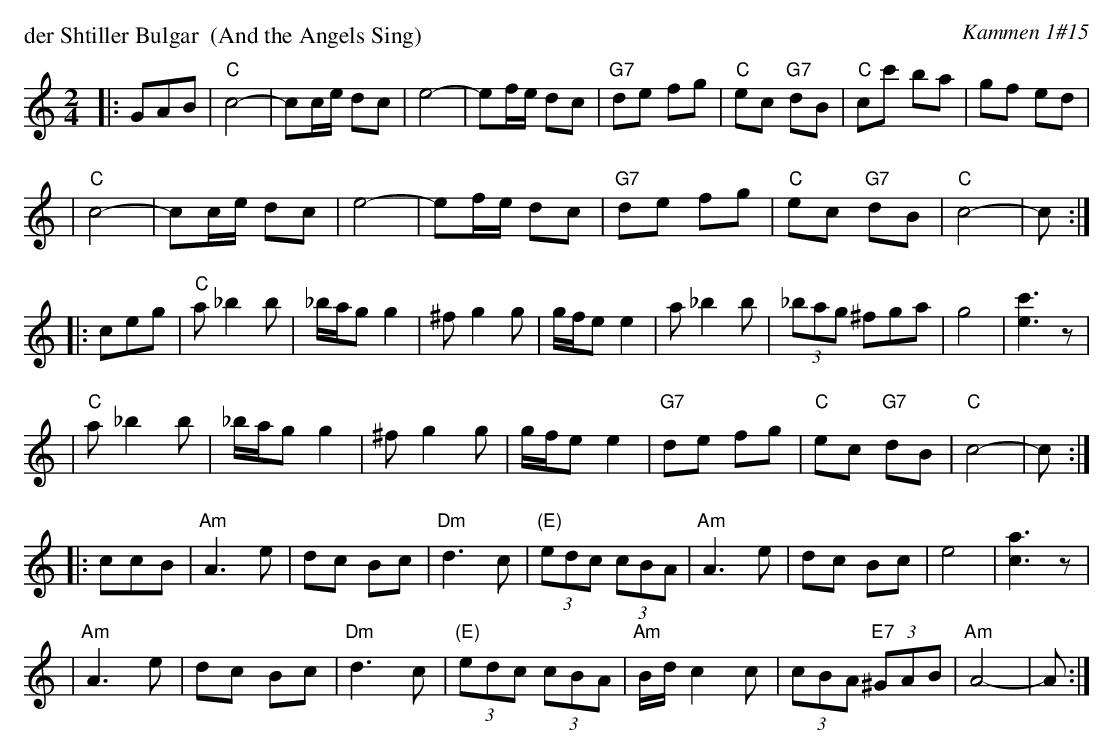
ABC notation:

X:1
P: der Shtiller Bulgar  (And the Angels Sing)
O: Kammen 1#15
M: 2/4
L: 1/8
K: C
|: GAB \
| "C"c4- | cc/e/ dc | e4- | ef/e/ dc | "G7"de fg | "C"ec "G7"dB | "C"cc' ba | gf ed |
| "C"c4- | cc/e/ dc | e4- | ef/e/ dc | "G7"de fg | "C"ec "G7"dB | "C"c4- | c :|
|: ceg \
| "C"a_b2b | _b/a/g g2 | ^fg2g | g/f/e e2 | a_b2b | (3_bag ^fga | g4 | [c'3e3]z |
| "C"a_b2b | _b/a/g g2 | ^fg2g | g/f/e e2 | "G7"de fg | "C"ec "G7"dB | "C"c4- | c :|
|: ccB \
| "Am"A3 e | dc Bc | "Dm"d3 c | "(E)"(3edc (3cBA | "Am"A3 e | dc Bc | e4 | [a3c3]z |
| "Am"A3 e | dc Bc | "Dm"d3 c | "(E)"(3edc (3cBA | "Am"B/d/c2c | (3cBA "E7"(3^GAB | "Am"A4- | A :|
